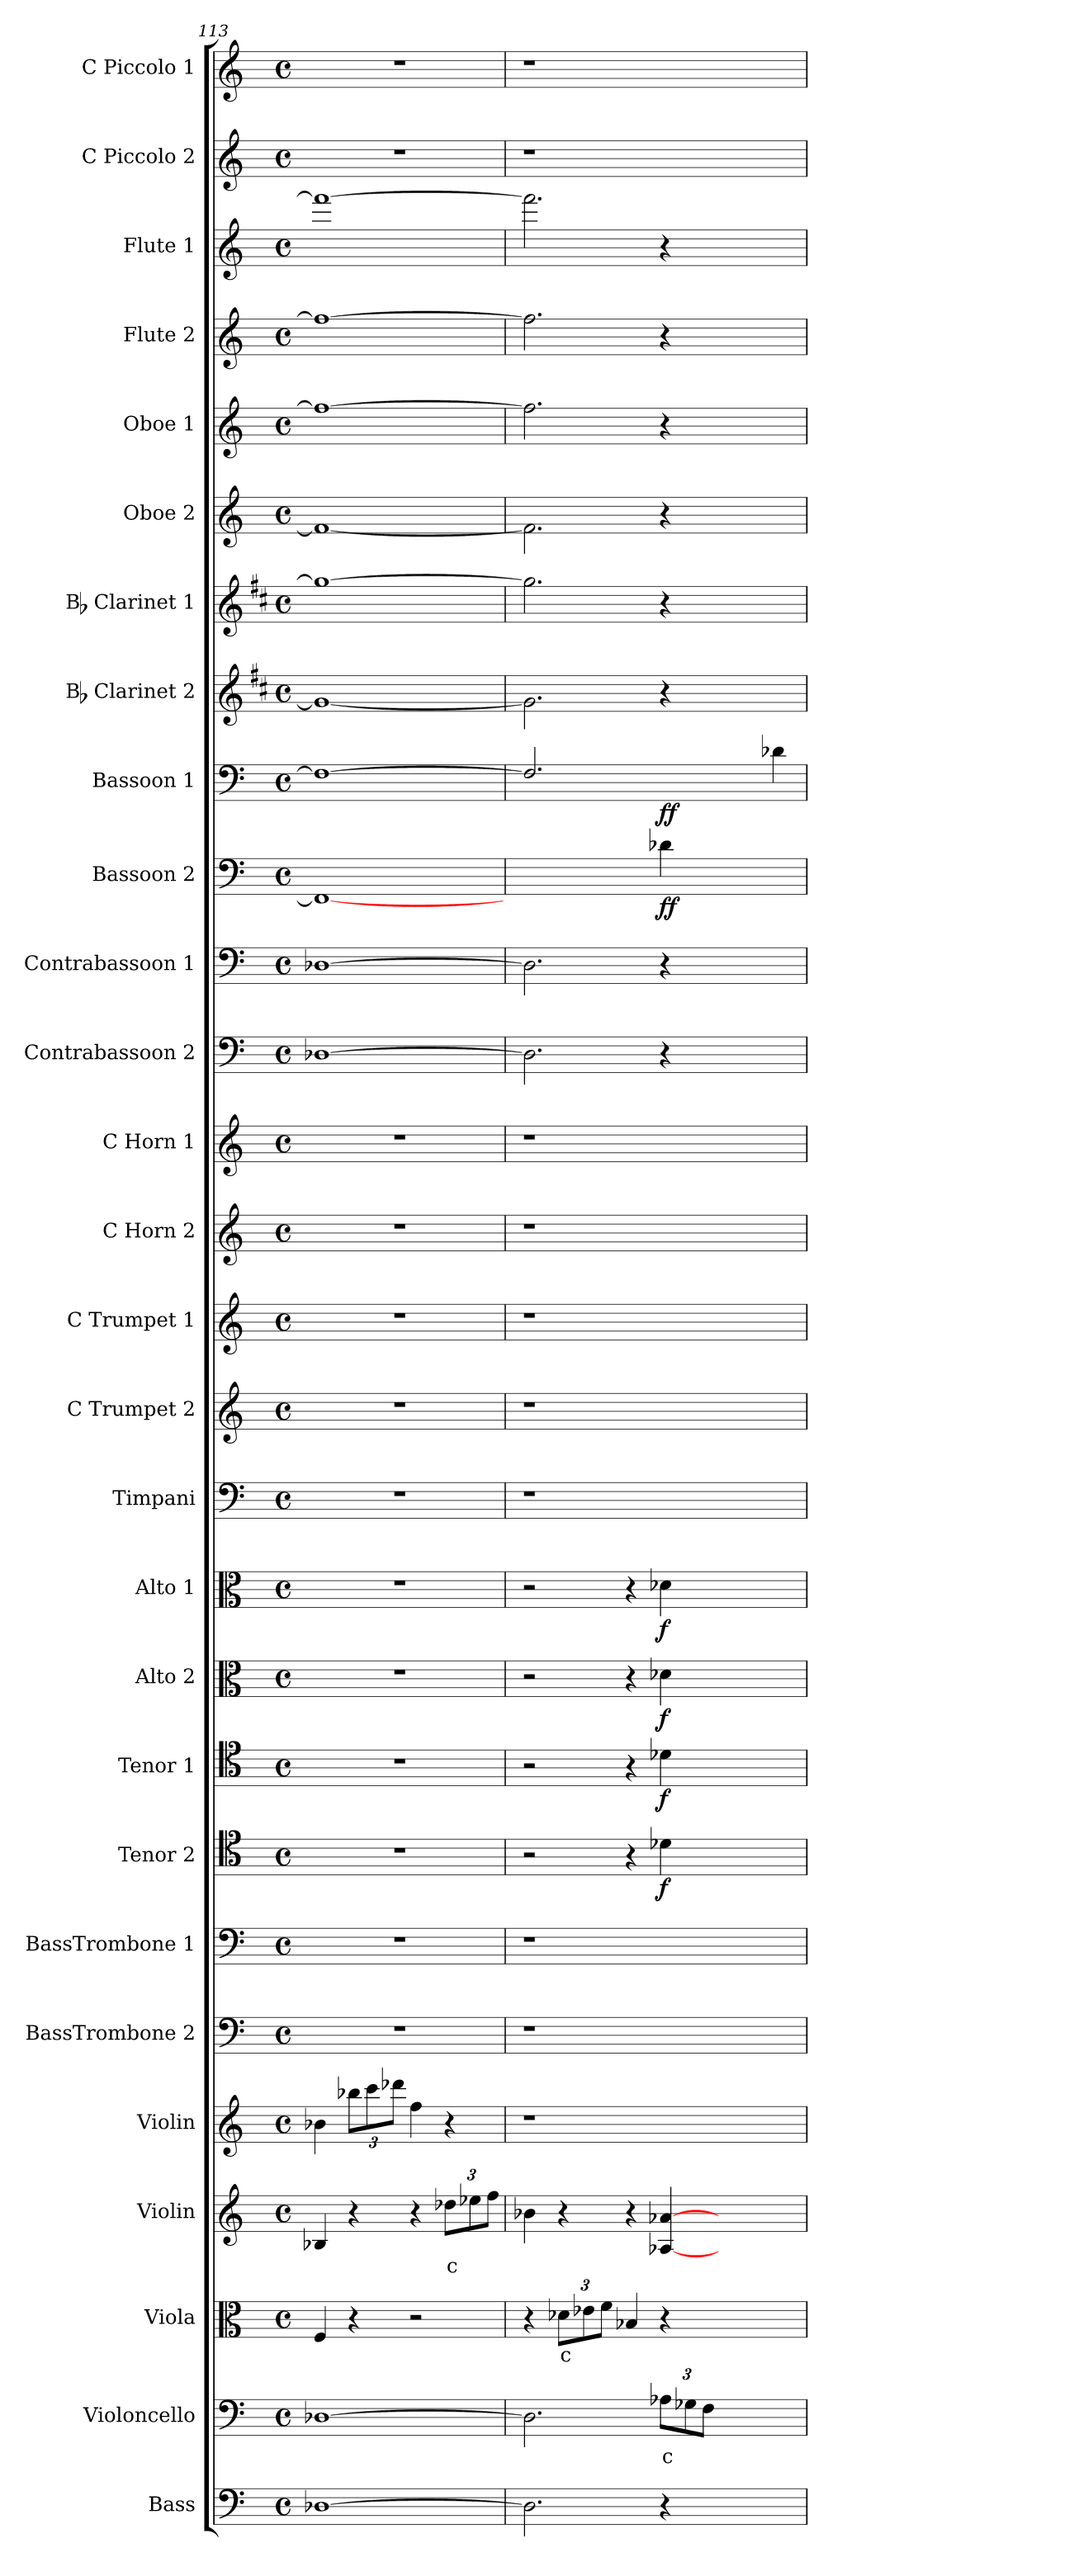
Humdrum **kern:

**kern	**kern	**text	**kern	**text	**kern	**text	**kern	**kern	**kern	**kern	**dynam	**kern	**dynam	**kern	**dynam	**kern	**dynam	**kern	**kern	**kern	**kern	**kern	**kern	**kern	**kern	**dynam	**kern	**dynam	**kern	**kern	**kern	**kern	**kern	**kern	**kern	**kern
*part28	*part27	*part27	*part26	*part26	*part25	*part25	*part24	*part23	*part22	*part21	*part21	*part20	*part20	*part19	*part19	*part18	*part18	*part17	*part16	*part15	*part14	*part13	*part12	*part11	*part10	*part10	*part9	*part9	*part8	*part7	*part6	*part5	*part4	*part3	*part2	*part1
*staff28	*staff27	*staff27	*staff26	*staff26	*staff25	*staff25	*staff24	*staff23	*staff22	*staff21	*staff21	*staff20	*staff20	*staff19	*staff19	*staff18	*staff18	*staff17	*staff16	*staff15	*staff14	*staff13	*staff12	*staff11	*staff10	*staff10	*staff9	*staff9	*staff8	*staff7	*staff6	*staff5	*staff4	*staff3	*staff2	*staff1
*I"Bass	*I"Violoncello	*	*I"Viola	*	*I"Violin	*	*I"Violin	*I"BassTrombone 2	*I"BassTrombone 1	*I"Tenor 2	*	*I"Tenor 1	*	*I"Alto 2	*	*I"Alto 1	*	*I"Timpani	*I"C Trumpet 2	*I"C Trumpet 1	*I"C Horn 2	*I"C Horn 1	*I"Contrabassoon 2	*I"Contrabassoon 1	*I"Bassoon 2	*	*I"Bassoon 1	*	*I"Bb Clarinet 2	*I"Bb Clarinet 1	*I"Oboe 2	*I"Oboe 1	*I"Flute 2	*I"Flute 1	*I"C Piccolo 2	*I"C Piccolo 1
*I'B	*I'Vc	*	*I'Vla	*	*I'Vln	*	*I'Vln	*I'BTrb 2	*I'BTrb 1	*I'T 2	*	*I'T 1	*	*I'A 2	*	*I'A 1	*	*I'Timp	*I'Tpt 2	*I'Tpt 1	*I'Hn 2	*I'Hn 1	*I'C Bsn 2	*I'C Bsn 1	*I'Bsn 2	*	*I'Bsn 1	*	*I'Cl 2	*I'Cl 1	*I'Ob 2	*I'Ob 1	*I'Fl 2	*I'Fl 1	*I'Picc 2	*I'Picc 1
*clefF4	*clefF4	*	*clefC3	*	*clefG2	*	*clefG2	*clefF4	*clefF4	*clefC4	*	*clefC4	*	*clefC3	*	*clefC3	*	*clefF4	*clefG2	*clefG2	*clefG2	*clefG2	*clefF4	*clefF4	*clefF4	*	*clefF4	*	*clefG2	*clefG2	*clefG2	*clefG2	*clefG2	*clefG2	*clefG2	*clefG2
*ITrd7c12	*	*	*	*	*	*	*	*	*	*	*	*	*	*	*	*	*	*	*	*	*ITrd7c12	*ITrd7c12	*ITrd7c12	*ITrd7c12	*	*	*	*	*ITrd1c2	*ITrd1c2	*	*	*	*	*ITrd-7c-12	*ITrd-7c-12
*k[]	*k[]	*	*k[]	*	*k[]	*	*k[]	*k[]	*k[]	*k[]	*	*k[]	*	*k[]	*	*k[]	*	*k[]	*k[]	*k[]	*k[]	*k[]	*k[]	*k[]	*k[]	*	*k[]	*	*k[]	*k[]	*k[]	*k[]	*k[]	*k[]	*k[]	*k[]
*M4/4	*M4/4	*	*M4/4	*	*M4/4	*	*M4/4	*M4/4	*M4/4	*M4/4	*	*M4/4	*	*M4/4	*	*M4/4	*	*M4/4	*M4/4	*M4/4	*M4/4	*M4/4	*M4/4	*M4/4	*M4/4	*	*M4/4	*	*M4/4	*M4/4	*M4/4	*M4/4	*M4/4	*M4/4	*M4/4	*M4/4
*met(c)	*met(c)	*	*met(c)	*	*met(c)	*	*met(c)	*met(c)	*met(c)	*met(c)	*	*met(c)	*	*met(c)	*	*met(c)	*	*met(c)	*met(c)	*met(c)	*met(c)	*met(c)	*met(c)	*met(c)	*met(c)	*	*met(c)	*	*met(c)	*met(c)	*met(c)	*met(c)	*met(c)	*met(c)	*met(c)	*met(c)
=113	=113	=113	=113	=113	=113	=113	=113	=113	=113	=113	=113	=113	=113	=113	=113	=113	=113	=113	=113	=113	=113	=113	=113	=113	=113	=113	=113	=113	=113	=113	=113	=113	=113	=113	=113	=113
[1DD-X	[1D-X	.	4F	.	4B-X	.	4b-X	1r	1r	1r	.	1r	.	1r	.	1r	.	1r	1r	1r	1r	1r	[1DD-X	[1DD-X	1FF_	.	1F_	.	1f_	1ff_	1f_	1ff_	1ff_	1fff_	1r	1r
*	*	*	*	*	*	*	*Xbrackettup	*	*	*	*	*	*	*	*	*	*	*	*	*	*	*	*	*	*	*	*	*	*	*	*	*	*	*	*	*
.	.	.	4r	.	4r	.	12bb-XL	.	.	.	.	.	.	.	.	.	.	.	.	.	.	.	.	.	.	.	.	.	.	.	.	.	.	.	.	.
.	.	.	.	.	.	.	12ccc	.	.	.	.	.	.	.	.	.	.	.	.	.	.	.	.	.	.	.	.	.	.	.	.	.	.	.	.	.
.	.	.	.	.	.	.	12ddd-XJ	.	.	.	.	.	.	.	.	.	.	.	.	.	.	.	.	.	.	.	.	.	.	.	.	.	.	.	.	.
.	.	.	2r	.	4r	.	4ff	.	.	.	.	.	.	.	.	.	.	.	.	.	.	.	.	.	.	.	.	.	.	.	.	.	.	.	.	.
*	*	*	*	*	*Xbrackettup	*	*	*	*	*	*	*	*	*	*	*	*	*	*	*	*	*	*	*	*	*	*	*	*	*	*	*	*	*	*	*
!	!	!	!	!	!	!LO:LY:b	!	!	!	!	!	!	!	!	!	!	!	!	!	!	!	!	!	!	!	!	!	!	!	!	!	!	!	!	!	!
.	.	.	.	.	12dd-XL	c	4r	.	.	.	.	.	.	.	.	.	.	.	.	.	.	.	.	.	.	.	.	.	.	.	.	.	.	.	.	.
.	.	.	.	.	12ee-X	.	.	.	.	.	.	.	.	.	.	.	.	.	.	.	.	.	.	.	.	.	.	.	.	.	.	.	.	.	.	.
.	.	.	.	.	12ffJ	.	.	.	.	.	.	.	.	.	.	.	.	.	.	.	.	.	.	.	.	.	.	.	.	.	.	.	.	.	.	.
!!LO:PB:g=z
=114	=114	=114	=114	=114	=114	=114	=114	=114	=114	=114	=114	=114	=114	=114	=114	=114	=114	=114	=114	=114	=114	=114	=114	=114	=114	=114	=114	=114	=114	=114	=114	=114	=114	=114	=114	=114
2.DD-]	2.D-]	.	4r	.	4b-X	.	1r	1r	1r	2r	.	2r	.	2r	.	2r	.	1r	1r	1r	1r	1r	2.DD-]	2.DD-]	2.ryy	.	2.F/]	.	2.f\]	2.ff\]	2.f\]	2.ff\]	2.ff\]	2.fff\]	1r	1r
*	*	*	*Xbrackettup	*	*	*	*	*	*	*	*	*	*	*	*	*	*	*	*	*	*	*	*	*	*	*	*	*	*	*	*	*	*	*	*	*
!	!	!	!	!LO:LY:b	!	!	!	!	!	!	!	!	!	!	!	!	!	!	!	!	!	!	!	!	!	!	!	!	!	!	!	!	!	!	!	!
.	.	.	12d-XL	c	4r	.	.	.	.	.	.	.	.	.	.	.	.	.	.	.	.	.	.	.	.	.	.	.	.	.	.	.	.	.	.	.
.	.	.	12e-X	.	.	.	.	.	.	.	.	.	.	.	.	.	.	.	.	.	.	.	.	.	.	.	.	.	.	.	.	.	.	.	.	.
.	.	.	12fJ	.	.	.	.	.	.	.	.	.	.	.	.	.	.	.	.	.	.	.	.	.	.	.	.	.	.	.	.	.	.	.	.	.
.	.	.	4B-X	.	4r	.	.	.	.	4r	.	4r	.	4r	.	4r	.	.	.	.	.	.	.	.	.	.	.	.	.	.	.	.	.	.	.	.
*	*Xbrackettup	*	*	*	*	*	*	*	*	*	*	*	*	*	*	*	*	*	*	*	*	*	*	*	*	*	*	*	*	*	*	*	*	*	*	*
!	!	!LO:LY:b	!	!	!	!	!	!	!	!	!LO:DY:b	!	!LO:DY:b	!	!LO:DY:b	!	!LO:DY:b	!	!	!	!	!	!	!	!	!LO:DY:b	!	!LO:DY:b	!	!	!	!	!	!	!	!
4r	12A-XL	c	4r	.	[4A-X/ [4a-X/	.	.	.	.	4d-X	f	4d-X	f	4d-X	f	4d-X	f	.	.	.	.	.	4r	4r	4d-	ff	2.ryy	ff	4r	4r	4r	4r	4r	4r	.	.
.	12G-X	.	.	.	.	.	.	.	.	.	.	.	.	.	.	.	.	.	.	.	.	.	.	.	.	.	.	.	.	.	.	.	.	.	.	.
.	12FJ	.	.	.	.	.	.	.	.	.	.	.	.	.	.	.	.	.	.	.	.	.	.	.	.	.	.	.	.	.	.	.	.	.	.	.
2.ryy	2.ryy	.	2.ryy	.	2.ryy	.	2.ryy	2.ryy	2.ryy	2.ryy	.	2.ryy	.	2.ryy	.	2.ryy	.	2.ryy	2.ryy	2.ryy	2.ryy	2.ryy	2.ryy	2.ryy	2.ryy	.	.	.	2.ryy	2.ryy	2.ryy	2.ryy	2.ryy	2.ryy	2.ryy	2.ryy
.	.	.	.	.	.	.	.	.	.	.	.	.	.	.	.	.	.	.	.	.	.	.	.	.	.	.	4d-X	.	.	.	.	.	.	.	.	.
=	=	=	=	=	=	=	=	=	=	=	=	=	=	=	=	=	=	=	=	=	=	=	=	=	=	=	=	=	=	=	=	=	=	=	=	=
*-	*-	*-	*-	*-	*-	*-	*-	*-	*-	*-	*-	*-	*-	*-	*-	*-	*-	*-	*-	*-	*-	*-	*-	*-	*-	*-	*-	*-	*-	*-	*-	*-	*-	*-	*-	*-
